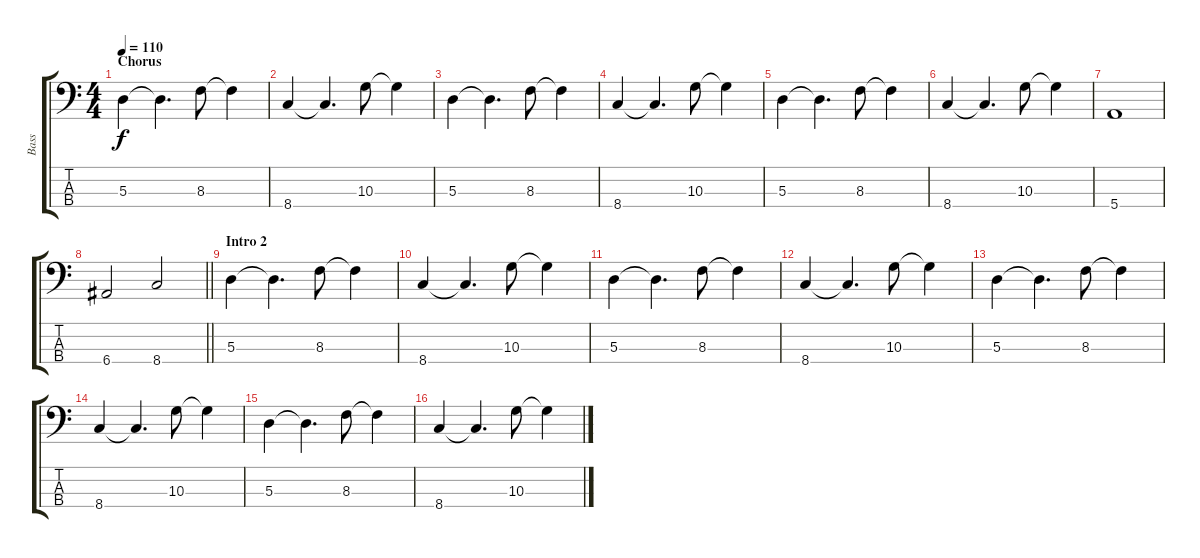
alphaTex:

\track ("Bass" "Bass") {instrument electricbassfinger}
\staff {score tabs}
\tuning (G2 D2 A1 E1) {hide}
\ts (4 4)
\section ("" "Chorus")
\tempo 110
\clef f4
\ks c
5.3.4{dy f} 5.3{t}.4{d} 8.3.8 8.3{t}.4 |
8.4.4 8.4{t}.4{d} 10.3.8 10.3{t}.4 |
5.3.4 5.3{t}.4{d} 8.3.8 8.3{t}.4 |
8.4.4 8.4{t}.4{d} 10.3.8 10.3{t}.4 |
5.3.4 5.3{t}.4{d} 8.3.8 8.3{t}.4 |
8.4.4 8.4{t}.4{d} 10.3.8 10.3{t}.4 |
5.4.1 |
\barLineRight lightlight
6.4.2 8.4.2 |
\section ("" "Intro 2")
5.3.4 5.3{t}.4{d} 8.3.8 8.3{t}.4 |
8.4.4 8.4{t}.4{d} 10.3.8 10.3{t}.4 |
5.3.4 5.3{t}.4{d} 8.3.8 8.3{t}.4 |
8.4.4 8.4{t}.4{d} 10.3.8 10.3{t}.4 |
5.3.4 5.3{t}.4{d} 8.3.8 8.3{t}.4 |
8.4.4 8.4{t}.4{d} 10.3.8 10.3{t}.4 |
5.3.4 5.3{t}.4{d} 8.3.8 8.3{t}.4 |
8.4.4 8.4{t}.4{d} 10.3.8 10.3{t}.4
